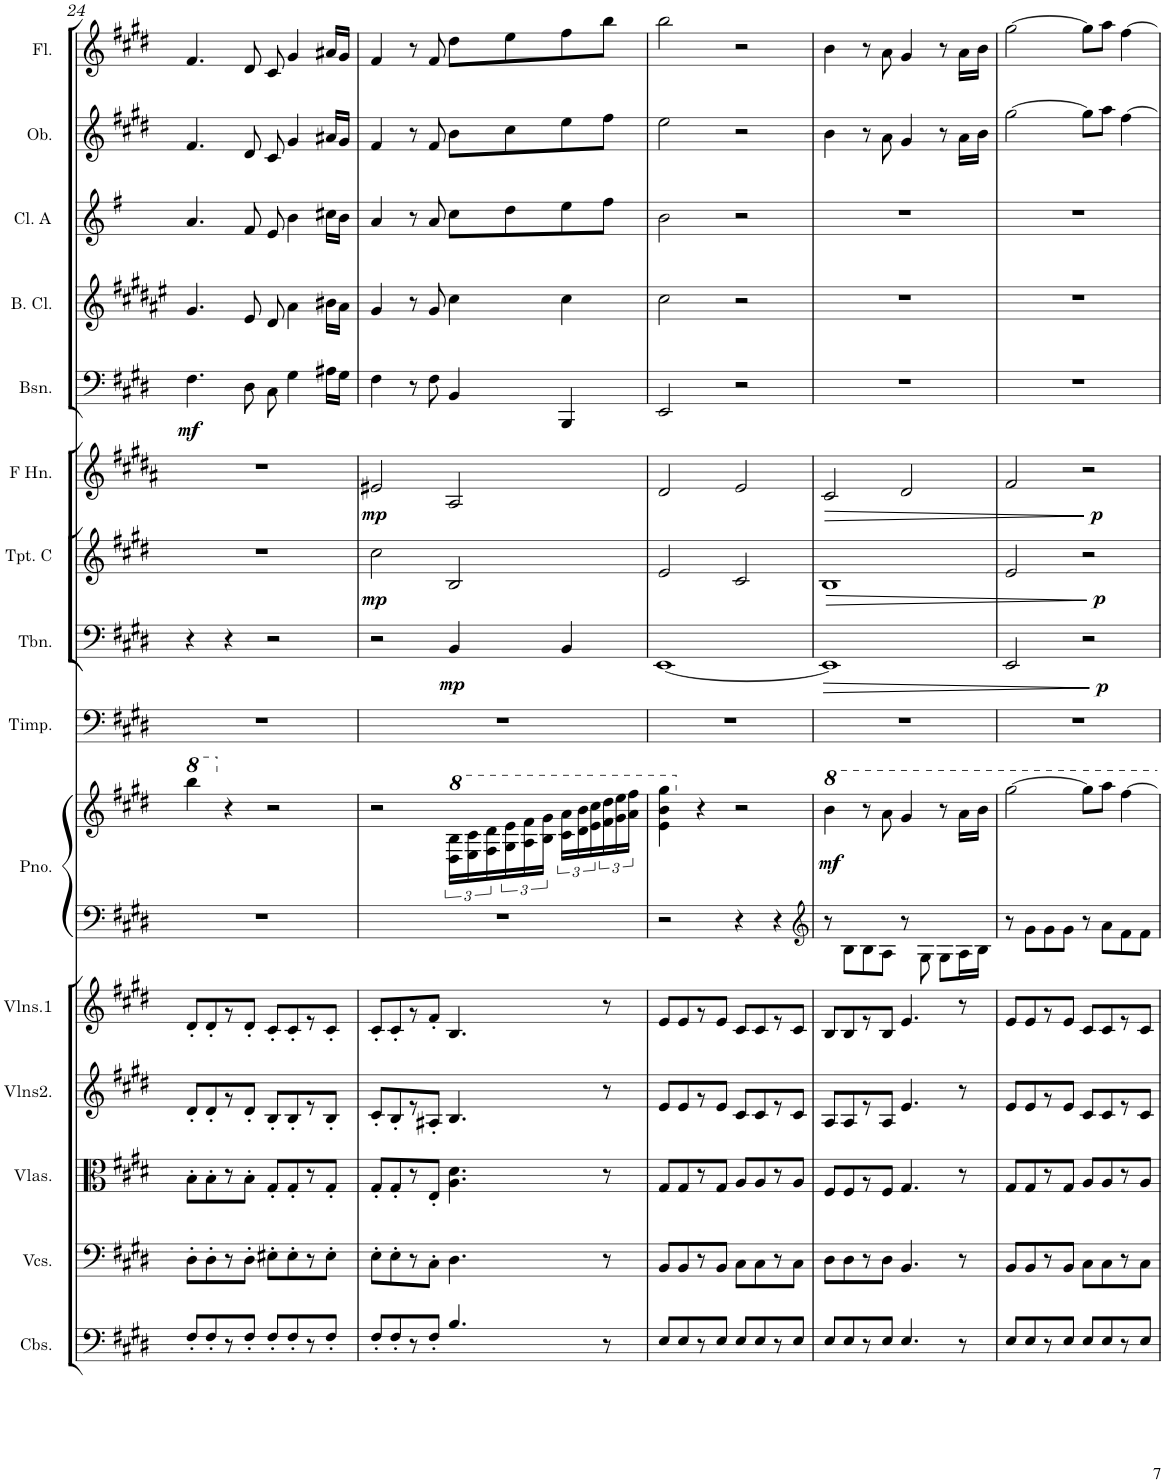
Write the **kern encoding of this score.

**kern	**kern	**kern	**kern	**kern	**kern	**kern	**dynam	**kern	**kern	**dynam	**kern	**dynam	**kern	**dynam	**kern	**dynam	**kern	**kern	**kern	**kern
*part15	*part14	*part13	*part12	*part11	*part10	*part10	*part10	*part9	*part8	*part8	*part7	*part7	*part6	*part6	*part5	*part5	*part4	*part3	*part2	*part1
*staff16	*staff15	*staff14	*staff13	*staff12	*staff11	*staff10	*staff10/11	*staff9	*staff8	*staff8	*staff7	*staff7	*staff6	*staff6	*staff5	*staff5	*staff4	*staff3	*staff2	*staff1
*I"Contrabass Section	*I"Violoncello Section	*I"Viola Section	*I"Violin Section2	*I"Violin Section1	*I"Grand Piano	*	*	*I"Timpani	*I"Trombone	*	*I"Trumpet C	*	*I"French Horn	*	*I"Bassoon	*	*I"Bass Clarinet	*I"Clarinet A	*I"Oboe	*I"Flute
*I'Cbs.	*I'Vcs.	*I'Vlas.	*I'Vlns2.	*I'Vlns.1	*I'Pno.	*	*	*I'Timp.	*I'Tbn.	*	*I'Tpt. C	*	*I'F Hn.	*	*I'Bsn.	*	*I'B. Cl.	*I'Cl. A	*I'Ob.	*I'Fl.
!!LO:PB:g=z
*clefF4	*clefF4	*clefC3	*clefG2	*clefG2	*clefF4	*clefG2	*	*clefF4	*clefF4	*	*clefG2	*	*clefG2	*	*clefF4	*	*clefG2	*clefG2	*clefG2	*clefG2
*Trd7c12	*	*	*	*	*	*	*	*	*	*	*Trd1c2	*	*Trd4c7	*	*	*	*Trd8c14	*Trd2c3	*	*
*k[f#c#g#d#]	*k[f#c#g#d#]	*k[f#c#g#d#]	*k[f#c#g#d#]	*k[f#c#g#d#]	*k[f#c#g#d#]	*k[f#c#g#d#]	*	*k[f#c#g#d#]	*k[f#c#g#d#]	*	*k[f#c#g#d#]	*	*k[f#c#g#d#a#]	*	*k[f#c#g#d#]	*	*k[f#c#g#d#a#e#]	*k[f#]	*k[f#c#g#d#]	*k[f#c#g#d#]
*E:	*E:	*E:	*E:	*E:	*E:	*E:	*	*E:	*E:	*	*	*	*	*	*E:	*	*	*	*E:	*E:
*M4/4	*M4/4	*M4/4	*M4/4	*M4/4	*M4/4	*M4/4	*	*M4/4	*M4/4	*	*M4/4	*	*M4/4	*	*M4/4	*	*M4/4	*M4/4	*M4/4	*M4/4
*	*	*	*	*	*	*8va	*	*	*	*	*	*	*	*	*	*	*	*	*	*
=24	=24	=24	=24	=24	=24	=24	=24	=24	=24	=24	=24	=24	=24	=24	=24	=24	=24	=24	=24	=24
!	!	!	!	!	!	!	!	!	!	!	!	!	!	!	!	!LO:DY:b	!	!	!	!
8F#'/L	8D#'\L	8B'\L	8d#'/L	8d#'/L	1r	4bbb\	.	1r	4r	.	1r	.	1r	.	4.F#\	mf	4.g#/	4.a/	4.f#/	4.f#/
8F#'/	8D#'\	8B'\	8d#'/	8d#'/	.	.	.	.	.	.	.	.	.	.	.	.	.	.	.	.
8r	8r	8r	8r	8r	.	4r	.	.	4r	.	.	.	.	.	.	.	.	.	.	.
8F#'/J	8D#'\J	8B'\J	8d#'/J	8d#'/J	.	.	.	.	.	.	.	.	.	.	8D#\	.	8e#/	8f#/	8d#/	8d#/
*	*	*	*	*	*	*X8va	*	*	*	*	*	*	*	*	*	*	*	*	*	*
8F#'/L	8E#X'\L	8G#'/L	8B'/L	8c#'/L	.	2r	.	.	2r	.	.	.	.	.	8C#\	.	8d#/	8e/	8c#/	8c#/
8F#'/	8E#'\	8G#'/	8B'/	8c#'/	.	.	.	.	.	.	.	.	.	.	4G#\	.	4a#\	4b\	4g#/	4g#/
8r	8r	8r	8r	8r	.	.	.	.	.	.	.	.	.	.	.	.	.	.	.	.
8F#'/J	8E#'\J	8G#'/J	8B'/J	8c#'/J	.	.	.	.	.	.	.	.	.	.	16A#X\LL	.	16b#X\LL	16cc#X\LL	16a#X/LL	16a#X/LL
.	.	.	.	.	.	.	.	.	.	.	.	.	.	.	16G#\JJ	.	16a#\JJ	16b\JJ	16g#/JJ	16g#/JJ
=25	=25	=25	=25	=25	=25	=25	=25	=25	=25	=25	=25	=25	=25	=25	=25	=25	=25	=25	=25	=25
!	!	!	!	!	!	!	!	!	!	!	!	!LO:DY:b	!	!LO:DY:b	!	!	!	!	!	!
8F#'/L	8E'\L	8G#'/L	8c#'/L	8c#'/L	1r	2r	.	1r	2r	.	2cc#\	mp	2e#X/	mp	4F#\	.	4g#/	4a/	4f#/	4f#/
8F#'/	8E'\	8G#'/	8B'/	8c#'/	.	.	.	.	.	.	.	.	.	.	.	.	.	.	.	.
8r	8r	8r	8r	8r	.	.	.	.	.	.	.	.	.	.	8r	.	8r	8r	8r	8r
8F#'/J	8C#'\J	8E'/J	8A#X'/J	8f#'/J	.	.	.	.	.	.	.	.	.	.	8F#\	.	8g#/	8a/	8f#/	8f#/
*	*	*	*	*	*	*8va	*	*	*	*	*	*	*	*	*	*	*	*	*	*
!	!	!	!	!	!	!	!	!	!	!LO:DY:b	!	!	!	!	!	!	!	!	!	!
4.B/	4.D#\	4.A\ 4.d#\	4.B/	4.B/	.	24d#\ 24b\LL	.	.	4BB/	mp	2B/	.	2A#/	.	4BB/	.	4cc#\	8cc\L	8b\L	8dd#\L
.	.	.	.	.	.	24e\ 24cc#\	.	.	.	.	.	.	.	.	.	.	.	.	.	.
.	.	.	.	.	.	24f#\ 24dd#\	.	.	.	.	.	.	.	.	.	.	.	.	.	.
.	.	.	.	.	.	24g#\ 24ee\	.	.	.	.	.	.	.	.	.	.	.	8dd\	8cc#\	8ee\
.	.	.	.	.	.	24a\ 24ff#\	.	.	.	.	.	.	.	.	.	.	.	.	.	.
.	.	.	.	.	.	24b\ 24gg#\JJ	.	.	.	.	.	.	.	.	.	.	.	.	.	.
.	.	.	.	.	.	24cc#\ 24aa\LL	.	.	4BB/	.	.	.	.	.	4BBB/	.	4cc#\	8ee\	8ee\	8ff#\
.	.	.	.	.	.	24dd#\ 24bb\	.	.	.	.	.	.	.	.	.	.	.	.	.	.
.	.	.	.	.	.	24ee\ 24ccc#\	.	.	.	.	.	.	.	.	.	.	.	.	.	.
8r	8r	8r	8r	8r	.	24ff#\ 24ddd#\	.	.	.	.	.	.	.	.	.	.	.	8ff#\J	8ff#\J	8bb\J
.	.	.	.	.	.	24gg#\ 24eee\	.	.	.	.	.	.	.	.	.	.	.	.	.	.
.	.	.	.	.	.	24aa\ 24fff#\JJ	.	.	.	.	.	.	.	.	.	.	.	.	.	.
=26	=26	=26	=26	=26	=26	=26	=26	=26	=26	=26	=26	=26	=26	=26	=26	=26	=26	=26	=26	=26
8E/L	8BB/L	8G#/L	8e/L	8e/L	2r	4ee\ 4bb\ 4ggg#\	.	1r	[1EE	.	2e/	.	2d#/	.	2EE/	.	2cc#\	2b\	2ee\	2bb\
8E/	8BB/	8G#/	8e/	8e/	.	.	.	.	.	.	.	.	.	.	.	.	.	.	.	.
*	*	*	*	*	*	*X8va	*	*	*	*	*	*	*	*	*	*	*	*	*	*
8r	8r	8r	8r	8r	.	4r	.	.	.	.	.	.	.	.	.	.	.	.	.	.
8E/J	8BB/J	8G#/J	8e/J	8e/J	.	.	.	.	.	.	.	.	.	.	.	.	.	.	.	.
8E/L	8C#\L	8A/L	8c#/L	8c#/L	4r	2r	.	.	.	.	2c#/	.	2e/	.	2r	.	2r	2r	2r	2r
8E/	8C#\	8A/	8c#/	8c#/	.	.	.	.	.	.	.	.	.	.	.	.	.	.	.	.
8r	8r	8r	8r	8r	4r	.	.	.	.	.	.	.	.	.	.	.	.	.	.	.
8E/J	8C#\J	8A/J	8c#/J	8c#/J	.	.	.	.	.	.	.	.	.	.	.	.	.	.	.	.
=27	=27	=27	=27	=27	=27	=27	=27	=27	=27	=27	=27	=27	=27	=27	=27	=27	=27	=27	=27	=27
*	*	*	*	*	*clefG2	*	*	*	*	*	*	*	*	*	*	*	*	*	*	*
!	!	!	!	!	!	!	!LO:DY:b	!	!	!LO:HP:b	!	!LO:HP:b	!	!LO:HP:b	!	!	!	!	!	!
8E/L	8D#\L	8F#/L	8A/L	8B/L	8r	4bb\	mf	1r	1EE]	>	1B	>	2c#/	>	1r	.	1r	1r	4b\	4b\
8E/	8D#\	8F#/	8A/	8B/	8B\L	.	.	.	.	.	.	.	.	.	.	.	.	.	.	.
8r	8r	8r	8r	8r	8B\	8r	.	.	.	.	.	.	.	.	.	.	.	.	8r	8r
8E/J	8D#\J	8F#/J	8A/J	8B/J	8A\J	8aa\	.	.	.	.	.	.	.	.	.	.	.	.	8a\	8a\
4.E/	4.BB/	4.G#/	4.e/	4.e/	8r	4gg#/	.	.	.	.	.	.	2d#/	.	.	.	.	.	4g#/	4g#/
.	.	.	.	.	8G#\	.	.	.	.	.	.	.	.	.	.	.	.	.	.	.
.	.	.	.	.	8G#\L	8r	.	.	.	.	.	.	.	.	.	.	.	.	8r	8r
8r	8r	8r	8r	8r	16A\L	16aa\LL	.	.	.	.	.	.	.	.	.	.	.	.	16a\LL	16a\LL
.	.	.	.	.	16B\JJ	16bb\JJ	.	.	.	.	.	.	.	.	.	.	.	.	16b\JJ	16b\JJ
=28	=28	=28	=28	=28	=28	=28	=28	=28	=28	=28	=28	=28	=28	=28	=28	=28	=28	=28	=28	=28
8E/L	8BB/L	8G#/L	8e/L	8e/L	8r	[2ggg#\	.	1r	2EE/	.	2e/	.	2f#/	.	1r	.	1r	1r	[2gg#\	[2gg#\
8E/	8BB/	8G#/	8e/	8e/	8g#\L	.	.	.	.	.	.	.	.	.	.	.	.	.	.	.
8r	8r	8r	8r	8r	8g#\	.	.	.	.	.	.	.	.	.	.	.	.	.	.	.
8E/J	8BB/J	8G#/J	8e/J	8e/J	8g#\J	.	.	.	.	.	.	.	.	.	.	.	.	.	.	.
!	!	!	!	!	!	!	!	!	!	!LO:DY:n=1:b	!	!LO:DY:n=1:b	!	!LO:DY:n=1:b	!	!	!	!	!	!
8E/L	8C#\L	8A/L	8c#/L	8c#/L	8r	8ggg#\L]	.	.	2r	] p	2r	] p	2r	] p	.	.	.	.	8gg#\L]	8gg#\L]
8E/	8C#\	8A/	8c#/	8c#/	8a\L	8aaa\J	.	.	.	.	.	.	.	.	.	.	.	.	8aa\J	8aa\J
8r	8r	8r	8r	8r	8f#\	[4fff#\	.	.	.	.	.	.	.	.	.	.	.	.	[4ff#\	[4ff#\
8E/J	8C#\J	8A/J	8c#/J	8c#/J	8f#\J	.	.	.	.	.	.	.	.	.	.	.	.	.	.	.
=	=	=	=	=	=	=	=	=	=	=	=	=	=	=	=	=	=	=	=	=
*-	*-	*-	*-	*-	*-	*-	*-	*-	*-	*-	*-	*-	*-	*-	*-	*-	*-	*-	*-	*-
